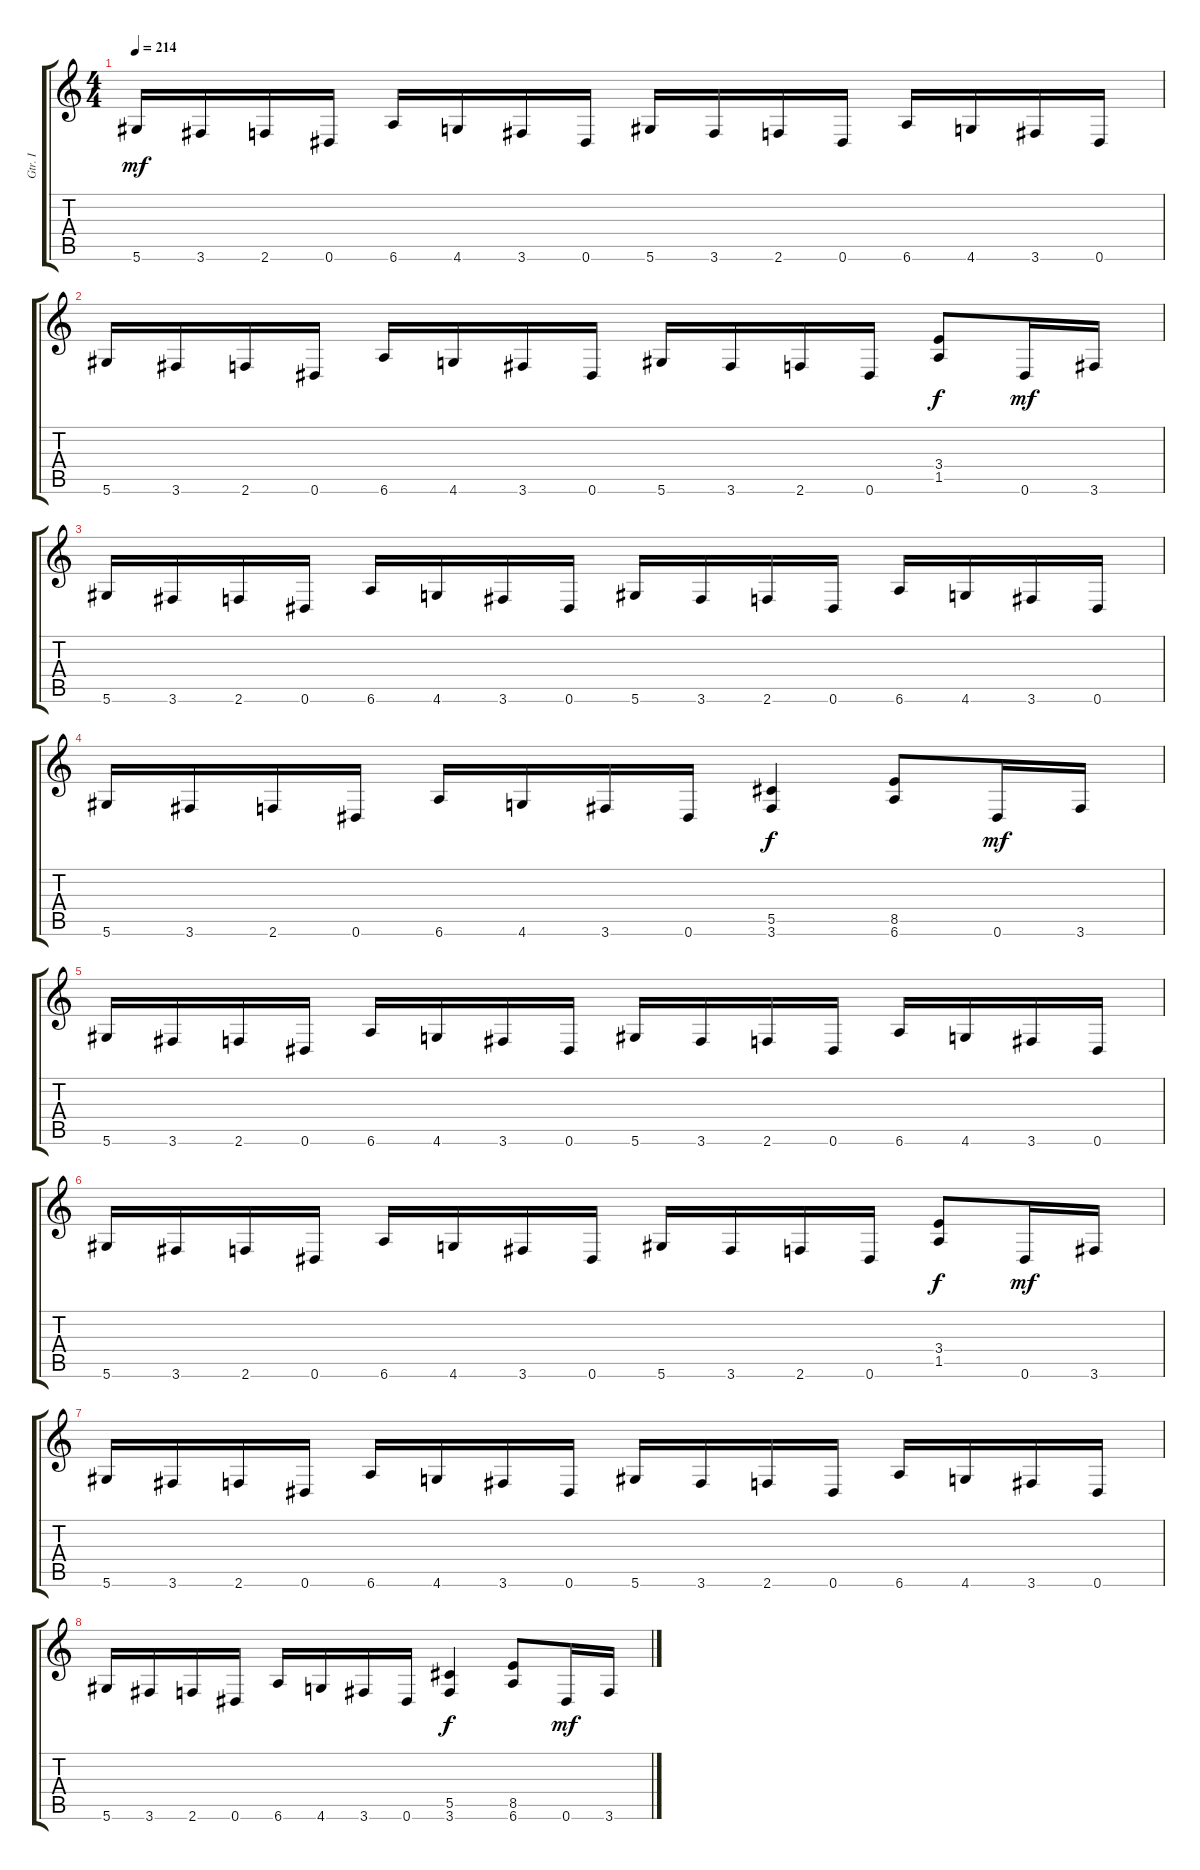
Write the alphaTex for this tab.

\track ("Gtr. I" "Gtr. I") {instrument overdrivenguitar}
\staff {score tabs}
\tuning (Eb4 Bb3 Gb3 Db3 Ab2 Eb2) {hide}
\ts (4 4)
\tempo 214
\clef g2
\ks c
5.6.16{dy mf} 3.6.16 2.6.16 0.6.16 6.6.16 4.6.16 3.6.16 0.6.16 5.6.16 3.6.16 2.6.16 0.6.16 6.6.16 4.6.16 3.6.16 0.6.16 |
5.6.16 3.6.16 2.6.16 0.6.16 6.6.16 4.6.16 3.6.16 0.6.16 5.6.16 3.6.16 2.6.16 0.6.16 (3.4 1.5).8{dy f} 0.6.16{dy mf} 3.6.16 |
5.6.16 3.6.16 2.6.16 0.6.16 6.6.16 4.6.16 3.6.16 0.6.16 5.6.16 3.6.16 2.6.16 0.6.16 6.6.16 4.6.16 3.6.16 0.6.16 |
5.6.16 3.6.16 2.6.16 0.6.16 6.6.16 4.6.16 3.6.16 0.6.16 (5.5 3.6).4{dy f} (8.5 6.6).8 0.6.16{dy mf} 3.6.16 |
5.6.16 3.6.16 2.6.16 0.6.16 6.6.16 4.6.16 3.6.16 0.6.16 5.6.16 3.6.16 2.6.16 0.6.16 6.6.16 4.6.16 3.6.16 0.6.16 |
5.6.16 3.6.16 2.6.16 0.6.16 6.6.16 4.6.16 3.6.16 0.6.16 5.6.16 3.6.16 2.6.16 0.6.16 (3.4 1.5).8{dy f} 0.6.16{dy mf} 3.6.16 |
5.6.16 3.6.16 2.6.16 0.6.16 6.6.16 4.6.16 3.6.16 0.6.16 5.6.16 3.6.16 2.6.16 0.6.16 6.6.16 4.6.16 3.6.16 0.6.16 |
5.6.16 3.6.16 2.6.16 0.6.16 6.6.16 4.6.16 3.6.16 0.6.16 (5.5 3.6).4{dy f} (8.5 6.6).8 0.6.16{dy mf} 3.6.16
